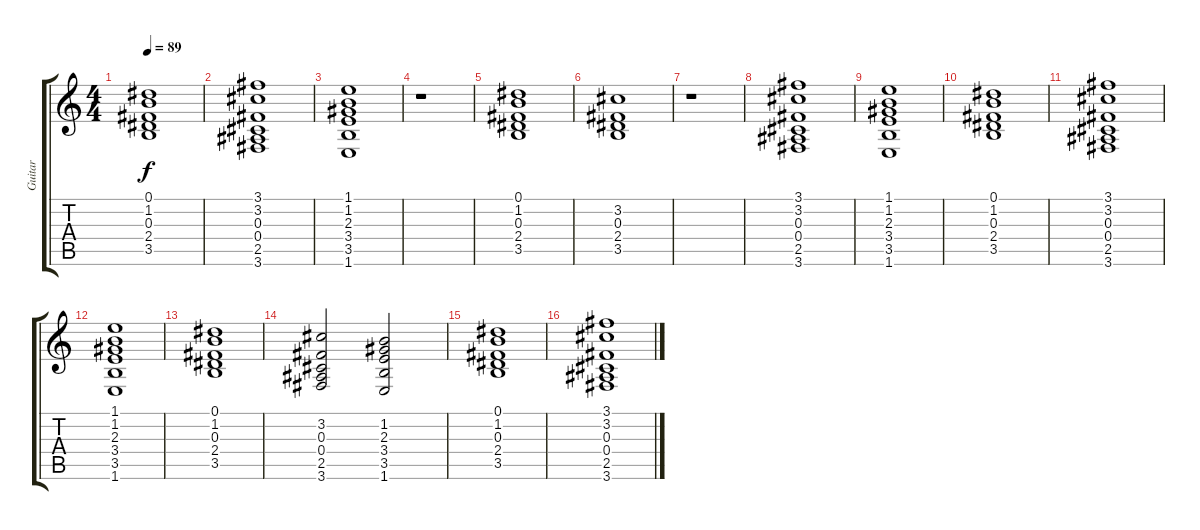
\track ("Guitar" "Guitar") {instrument overdrivenguitar}
\staff {score tabs}
\tuning (Eb4 Bb3 Gb3 Db3 Ab2 Eb2) {hide}
\ts (4 4)
\tempo 89
\clef g2
\ks c
(0.1 1.2 0.3 2.4 3.5).1{dy f} |
(3.1 3.2 0.3 0.4 2.5 3.6).1 |
(1.1 1.2 2.3 3.4 3.5 1.6).1 |
r.1 |
(0.1 1.2 0.3 2.4 3.5).1 |
(3.2 0.3 2.4 3.5).1 |
r.1 |
(3.1 3.2 0.3 0.4 2.5 3.6).1 |
(1.1 1.2 2.3 3.4 3.5 1.6).1 |
(0.1 1.2 0.3 2.4 3.5).1 |
(3.1 3.2 0.3 0.4 2.5 3.6).1 |
(1.1 1.2 2.3 3.4 3.5 1.6).1 |
(0.1 1.2 0.3 2.4 3.5).1 |
(3.2 0.3 0.4 2.5 3.6).2 (1.2 2.3 3.4 3.5 1.6).2 |
(0.1 1.2 0.3 2.4 3.5).1 |
(3.1 3.2 0.3 0.4 2.5 3.6).1
